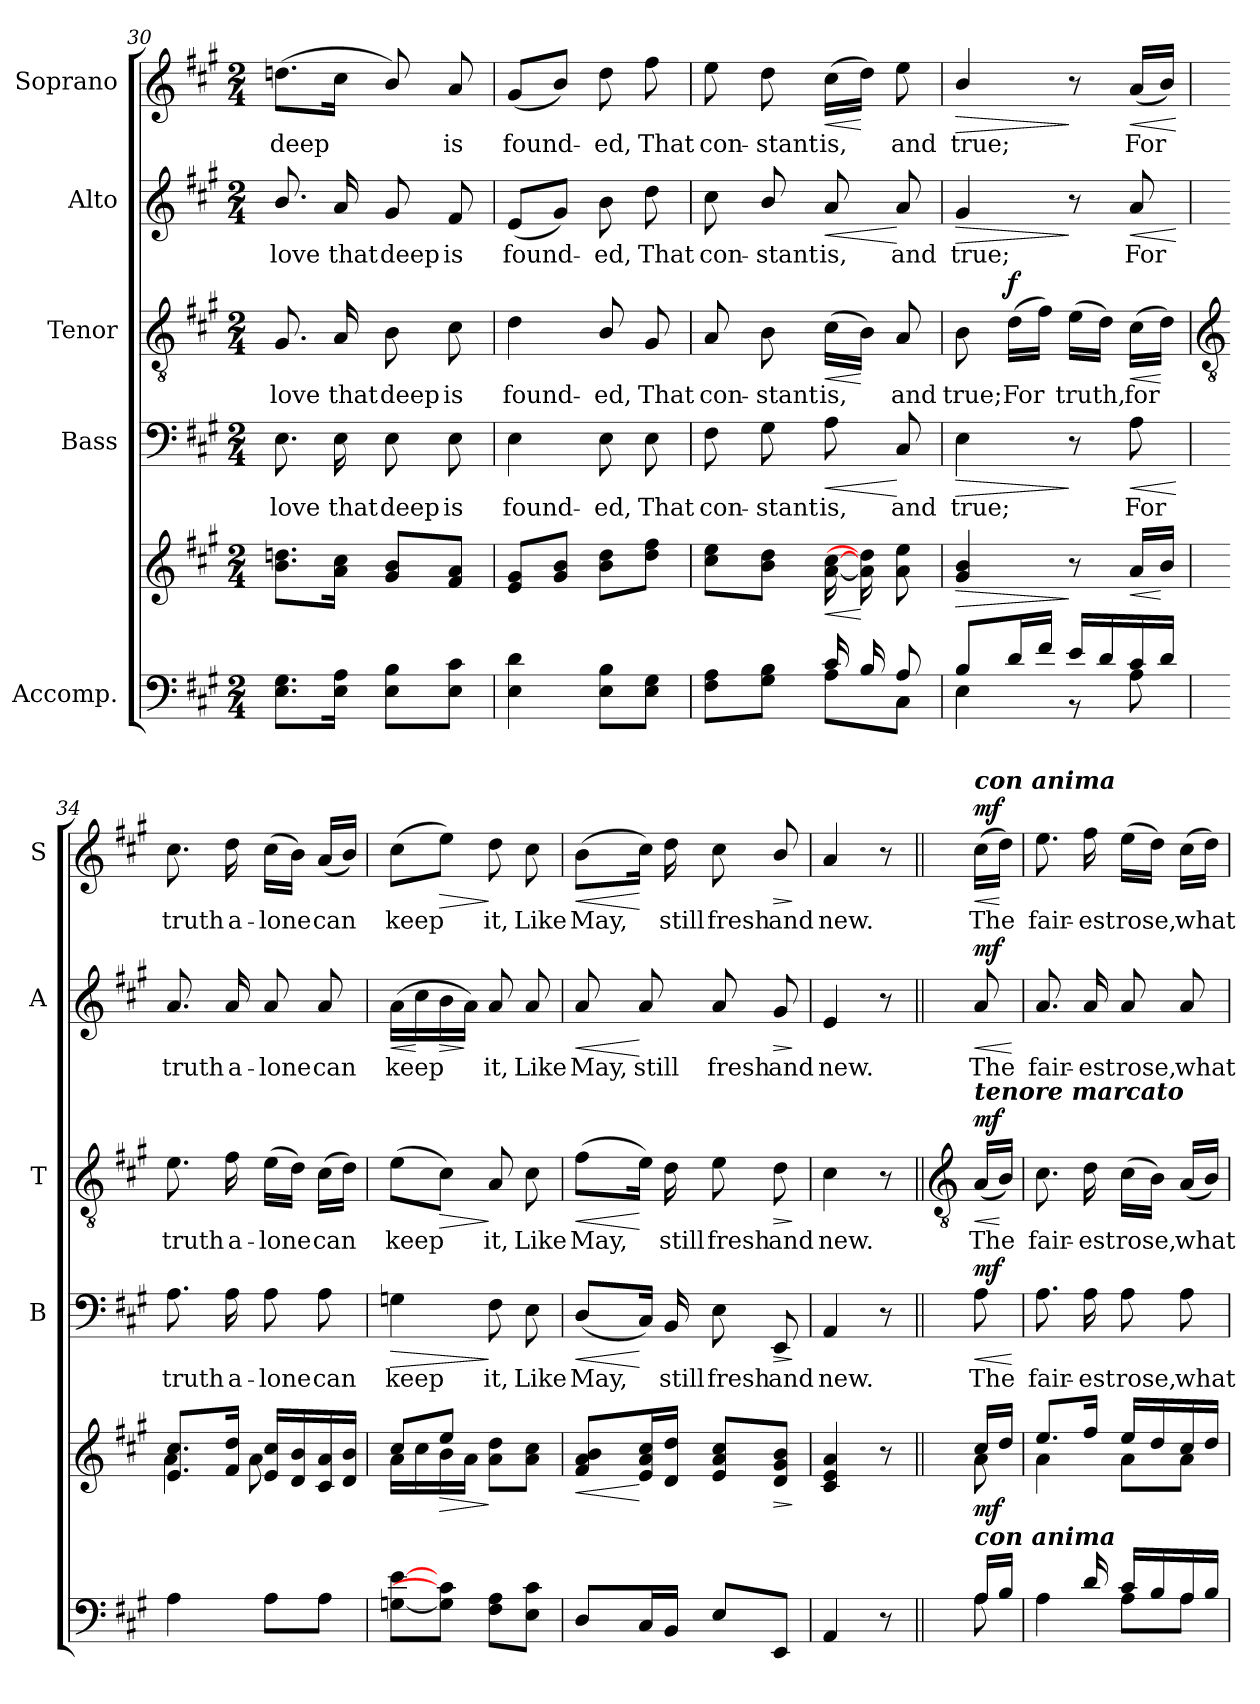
**kern	**kern	**dynam	**kern	**text	**dynam	**kern	**text	**dynam	**kern	**text	**dynam	**kern	**text	**dynam
*part5	*part5	*part5	*part4	*part4	*part4	*part3	*part3	*part3	*part2	*part2	*part2	*part1	*part1	*part1
*staff6	*staff5	*staff5/6	*staff4	*staff4	*staff4	*staff3	*staff3	*staff3	*staff2	*staff2	*staff2	*staff1	*staff1	*staff1
*I"Accomp.	*	*	*I"Bass	*	*	*I"Tenor	*	*	*I"Alto	*	*	*I"Soprano	*	*
*	*	*	*I'B	*	*	*I'T	*	*	*I'A	*	*	*I'S	*	*
!!LO:LB:g=z
*clefF4	*clefG2	*	*clefF4	*	*	*clefGv2	*	*	*clefG2	*	*	*clefG2	*	*
*k[f#c#g#]	*k[f#c#g#]	*	*k[f#c#g#]	*	*	*k[f#c#g#]	*	*	*k[f#c#g#]	*	*	*k[f#c#g#]	*	*
*A:	*A:	*	*A:	*	*	*A:	*	*	*A:	*	*	*A:	*	*
*M2/4	*M2/4	*	*M2/4	*	*	*M2/4	*	*	*M2/4	*	*	*M2/4	*	*
=30	=30	=30	=30	=30	=30	=30	=30	=30	=30	=30	=30	=30	=30	=30
!LO:N:vis=1	!	!	!	!LO:LY:b	!	!	!LO:LY:b	!	!	!LO:LY:b	!	!	!LO:LY:b	!
*^	*	*	*	*	*	*	*	*	*	*	*	*	*	*
2ryy	8.E 8.G#L	8.b 8.ddnL	.	8.E	love	.	8.G#	love	.	8.b/	love	.	(>8.ddnL	deep	.
!	!	!	!	!	!LO:LY:b	!	!	!LO:LY:b	!	!	!LO:LY:b	!	!	!	!
.	16E 16AJ	16a 16cc#J	.	16E	that	.	16A	that	.	16a	that	.	16cc#J	.	.
!	!	!	!	!	!LO:LY:b	!	!	!LO:LY:b	!	!	!LO:LY:b	!	!	!	!
.	8E 8BL	8g# 8bL	.	8E	deep	.	8B	deep	.	8g#	deep	.	8b/)	.	.
!	!	!	!	!	!LO:LY:b	!	!	!LO:LY:b	!	!	!LO:LY:b	!	!	!LO:LY:b	!
.	8E 8c#J	8f# 8aJ	.	8E	is	.	8c#	is	.	8f#	is	.	8a	is	.
=31	=31	=31	=31	=31	=31	=31	=31	=31	=31	=31	=31	=31	=31	=31	=31
!LO:N:vis=1	!	!	!	!	!LO:LY:b	!	!	!LO:LY:b	!	!	!LO:LY:b	!	!	!LO:LY:b	!
2ryy	4E 4d	8e 8g#L	.	4E	found-	.	4d	found-	.	(<8eL	found-	.	(<8g#L	found-	.
.	.	8g# 8bJ	.	.	.	.	.	.	.	8g#J)	.	.	8bJ)	.	.
!	!	!	!	!	!LO:LY:b	!	!	!LO:LY:b	!	!	!LO:LY:b	!	!	!LO:LY:b	!
.	8E 8BL	8b 8ddL	.	8E	-ed,	.	8B/	-ed,	.	8b	ed,	.	8dd	ed,	.
!	!	!	!	!	!LO:LY:b	!	!	!LO:LY:b	!	!	!LO:LY:b	!	!	!LO:LY:b	!
.	8E 8G#J	8dd 8ff#J	.	8E	That	.	8G#	That	.	8dd	That	.	8ff#	That	.
=32	=32	=32	=32	=32	=32	=32	=32	=32	=32	=32	=32	=32	=32	=32	=32
!	!	!	!	!	!LO:LY:b	!	!	!LO:LY:b	!	!	!LO:LY:b	!	!	!LO:LY:b	!
4ryy	8F# 8AL	8cc# 8eeL	.	8F#	con-	.	8A	con-	.	8cc#	con-	.	8ee	con-	.
!	!	!	!	!	!LO:LY:b	!	!	!LO:LY:b	!	!	!LO:LY:b	!	!	!LO:LY:b	!
.	8G# 8BJ	8b 8ddJ	.	8G#	-stant	.	8B	-stant	.	8b/	-stant	.	8dd	-stant	.
!	!	!	!LO:HP:b	!	!LO:LY:b	!LO:HP:b	!	!LO:LY:b	!LO:HP:b	!	!LO:LY:b	!LO:HP:b	!	!LO:LY:b	!LO:HP:b
16c#/LL	8AL	[16a [16cc#LL	<	8A	is,	<	(>16c#LL	is,	<	8a	is,	<	(>16cc#LL	is,	<
16B/	.	16a] 16dd]	[	.	.	.	16BJJ)	.	[	.	.	.	16ddJJ)	.	[
!	!	!	!	!	!LO:LY:b	!	!	!LO:LY:b	!	!	!LO:LY:b	!	!	!LO:LY:b	!
8A/J	8C#J	8a 8eeJ	.	8C#	and	[	8A	and	.	8a	and	[	8ee	and	.
=33	=33	=33	=33	=33	=33	=33	=33	=33	=33	=33	=33	=33	=33	=33	=33
!	!	!	!LO:HP:b	!	!LO:LY:b	!LO:HP:b	!	!LO:LY:b	!	!	!LO:LY:b	!LO:HP:b	!	!LO:LY:b	!LO:HP:b
8B/L	4E	4g#/ 4b/	>	4E	true;	>	8B	true;	.	4g#	true;	>	4b/	true;	>
!	!	!	!	!	!	!	!	!LO:LY:b	!LO:DY:b	!	!	!	!	!	!
16d/L	.	.	.	.	.	.	(>16dLL	For	f	.	.	.	.	.	.
16f#/JJ	.	.	.	.	.	.	16f#JJ)	.	.	.	.	.	.	.	.
!	!	!	!	!	!	!	!	!LO:LY:b	!	!	!	!	!	!	!
16e/LL	8r	8r	]	8r	.	]	(>16eLL	truth,	.	8r	.	]	8r	.	]
16d/	.	.	.	.	.	.	16dJJ)	.	.	.	.	.	.	.	.
!	!	!	!LO:HP:b	!	!LO:LY:b	!LO:HP:b	!	!LO:LY:b	!LO:HP:b	!	!LO:LY:b	!LO:HP:b	!	!LO:LY:b	!LO:HP:b
16c#/	8A	16aLL	<	8A	For	<	(>16c#LL	for	<	8a	For	<	(<16aLL	For	<
16d/JJ	.	16bJJ	[	.	.	.	16dJJ)	.	[	.	.	.	16bJJ)	.	.
*v	*v	*	*	*	*	*	*	*	*	*	*	*	*	*	*
.	.	.	.	.	[	.	.	.	.	.	[	.	.	[
!!LO:LB:g=z
=34	=34	=34	=34	=34	=34	=34	=34	=34	=34	=34	=34	=34	=34	=34
*	*	*	*	*	*	*clefGv2	*	*	*	*	*	*	*	*
*	*^	*	*	*	*	*	*	*	*	*	*	*	*	*
!	!	!	!	!	!LO:LY:b	!	!	!LO:LY:b	!	!	!LO:LY:b	!	!	!LO:LY:b	!
4A	8.e 8.cc#L	4a\	.	8.A	truth	.	8.e	truth	.	8.a	truth	.	8.cc#	truth	.
!	!	!	!	!	!LO:LY:b	!	!	!LO:LY:b	!	!	!LO:LY:b	!	!	!LO:LY:b	!
.	16f# 16ddJ	.	.	16A	a-	.	16f#	a-	.	16a	a-	.	16dd	a-	.
!	!	!	!	!	!LO:LY:b	!	!	!LO:LY:b	!	!	!LO:LY:b	!	!	!LO:LY:b	!
8AL	16e 16cc#LL	8a\	.	8A	-lone	.	(>16eLL	-lone	.	8a	-lone	.	(>16cc#LL	-lone	.
.	16d 16b	.	.	.	.	.	16dJJ)	.	.	.	.	.	16bJJ)	.	.
!	!	!	!	!	!LO:LY:b	!	!	!LO:LY:b	!	!	!LO:LY:b	!	!	!LO:LY:b	!
8AJ	16c# 16a	8ryy	.	8A	can	.	(>16c#LL	can	.	8a	can	.	(<16aLL	can	.
.	16d 16bJJ	.	.	.	.	.	16dJJ)	.	.	.	.	.	16bJJ)	.	.
=35	=35	=35	=35	=35	=35	=35	=35	=35	=35	=35	=35	=35	=35	=35	=35
!	!	!	!	!	!LO:LY:b	!LO:HP:b	!	!LO:LY:b	!	!	!LO:LY:b	!LO:HP:b	!	!LO:LY:b	!
[8Gn [8eL	8cc#/L	16a\LL	.	4Gn	keep	>	(>8eL	keep	.	(>16aLL	keep	<	(>8cc#L	keep	.
.	.	16cc#\	.	.	.	.	.	.	.	16cc#	.	[	.	.	.
!	!	!	!LO:HP:b	!	!	!	!	!	!LO:HP:b	!	!	!LO:HP:b	!	!	!LO:HP:b
8G] 8c#]J	8ee/J	16b\	>	.	.	.	8c#J)	.	>	16b	.	>	8eeJ)	.	>
.	.	16a\JJ	.	.	.	.	.	.	.	16aJJ)	.	]	.	.	.
!	!	!	!	!	!LO:LY:b	!	!	!LO:LY:b	!	!	!LO:LY:b	!	!	!LO:LY:b	!
8F# 8AL	8a 8ddL	4ryy	]	8F#	it,	]	8A	it,	]	8a	it,	.	8dd	it,	]
!	!	!	!	!	!LO:LY:b	!	!	!LO:LY:b	!	!	!LO:LY:b	!	!	!LO:LY:b	!
8E 8c#J	8a 8cc#J	.	.	8E	Like	.	8c#	Like	.	8a	Like	.	8cc#	Like	.
=36	=36	=36	=36	=36	=36	=36	=36	=36	=36	=36	=36	=36	=36	=36	=36
!	!	!	!LO:HP:b	!	!LO:LY:b	!LO:HP:b	!	!LO:LY:b	!LO:HP:b	!	!LO:LY:b	!LO:HP:b	!	!LO:LY:b	!LO:HP:b
8DL	8f# 8a 8bL	4.ryy	<	(<8DL	May,	<	(>8f#L	May,	<	8a	May,	<	(>8bL	May,	<
!	!	!	!	!	!	!	!	!	!	!	!LO:LY:b	!	!	!	!
16C#L	16e 16a 16cc#L	.	[	16C#J)	.	[	16eJ)	.	[	8a	still	[	16cc#J)	.	[
!	!	!	!	!	!LO:LY:b	!	!	!LO:LY:b	!	!	!	!	!	!LO:LY:b	!
16BBJJ	16d 16ddJJ	.	.	16BB	still	.	16d	still	.	.	.	.	16dd	still	.
!	!	!	!	!	!LO:LY:b	!	!	!LO:LY:b	!	!	!LO:LY:b	!	!	!LO:LY:b	!
8EL	8e 8a 8cc#L	.	.	8E	fresh	.	8e	fresh	.	8a	fresh	.	8cc#	fresh	.
!	!	!	!LO:HP:b	!	!LO:LY:b	!LO:HP:b	!	!LO:LY:b	!LO:HP:b	!	!LO:LY:b	!LO:HP:b	!	!LO:LY:b	!LO:HP:b
8EEJ	8d/ 8g#/ 8b/J	8ryy	>	8EE	and	>	8d	and	>	8g#	and	>	8b/	and	>
*	*v	*v	*	*	*	*	*	*	*	*	*	*	*	*	*
.	.	]	.	.	]	.	.	]	.	.	]	.	.	]
=37	=37	=37	=37	=37	=37	=37	=37	=37	=37	=37	=37	=37	=37	=37
*	*^	*	*	*	*	*	*	*	*	*	*	*	*	*
!	!	!	!	!	!LO:LY:b	!	!	!LO:LY:b	!	!	!LO:LY:b	!	!	!LO:LY:b	!
4AA	4c# 4e 4a	4.ryy	.	4AA	new.	.	4c#	new.	.	4e	new.	.	4a	new.	.
8r	8r	.	.	8r	.	.	8r	.	.	8r	.	.	8r	.	.
!!LO:LB:g=z
=38||	=38||	=38||	=38||	=38||	=38||	=38||	=38||	=38||	=38||	=38||	=38||	=38||	=38||	=38||	=38||
*	*	*	*	*	*	*	*clefGv2	*	*	*	*	*	*	*	*
*^	*	*	*	*	*	*	*	*	*	*	*	*	*	*	*
!	!	!	!	!	!	!	!	!	!	!	!	!	!	!LO:TX:a:Bi:t=con anima	!	!
!	!	!	!	!	!	!	!	!LO:TX:a:Bi:t=tenore marcato	!	!	!	!	!	!	!	!
!	!	!LO:TX:b:Bi:t=con anima	!	!	!	!	!	!	!	!	!	!	!	!	!	!
!	!	!	!	!LO:DY:b	!	!LO:LY:b	!LO:HP:b	!	!LO:LY:b	!LO:HP:b	!	!LO:LY:b	!LO:HP:b	!	!LO:LY:b	!LO:HP:b
!	!	!	!	!	!	!	!LO:DY:n=1:b	!	!	!LO:DY:n=1:b	!	!	!LO:DY:n=1:b	!	!	!LO:DY:n=1:b
16A/LL	8A\	16cc#/LL	8a\	mf	8A	The	< mf	(<16ALL	The	< mf	8a	The	< mf	(>16cc#LL	The	< mf
16B/JJ	.	16dd/JJ	.	.	.	.	.	16BJJ)	.	[	.	.	.	16ddJJ)	.	[
*v	*v	*	*	*	*	*	*	*	*	*	*	*	*	*	*	*
*	*v	*v	*	*	*	*	*	*	*	*	*	*	*	*	*
.	.	.	.	.	[	.	.	.	.	.	[	.	.	.
=39	=39	=39	=39	=39	=39	=39	=39	=39	=39	=39	=39	=39	=39	=39
*^	*^	*	*	*	*	*	*	*	*	*	*	*	*	*
!	!	!	!	!	!	!LO:LY:b	!	!	!LO:LY:b	!	!	!LO:LY:b	!	!	!LO:LY:b	!
8.ryy	4A\	8.ee/L	4a\	.	8.A	fair-	.	8.c#	fair-	.	8.a	fair-	.	8.ee	fair-	.
!	!	!	!	!	!	!LO:LY:b	!	!	!LO:LY:b	!	!	!LO:LY:b	!	!	!LO:LY:b	!
16d/	.	16ff#/J	.	.	16A	-est	.	16d	-est	.	16a	-est	.	16ff#	-est	.
!	!	!	!	!	!	!LO:LY:b	!	!	!LO:LY:b	!	!	!LO:LY:b	!	!	!LO:LY:b	!
16c#/LL	8A\L	16ee/LL	8a\L	.	8A	rose,	.	(>16c#LL	rose,	.	8a	rose,	.	(>16eeLL	rose,	.
16B/	.	16dd/	.	.	.	.	.	16BJJ)	.	.	.	.	.	16ddJJ)	.	.
!	!	!	!	!	!	!LO:LY:b	!	!	!LO:LY:b	!	!	!LO:LY:b	!	!	!LO:LY:b	!
16A/	8A\J	16cc#/	8a\J	.	8A	what	.	(<16ALL	what	.	8a	what	.	(>16cc#LL	what	.
16B/JJ	.	16dd/JJ	.	.	.	.	.	16BJJ)	.	.	.	.	.	16ddJJ)	.	.
*v	*v	*	*	*	*	*	*	*	*	*	*	*	*	*	*	*
*	*v	*v	*	*	*	*	*	*	*	*	*	*	*	*	*
=	=	=	=	=	=	=	=	=	=	=	=	=	=	=
*-	*-	*-	*-	*-	*-	*-	*-	*-	*-	*-	*-	*-	*-	*-
